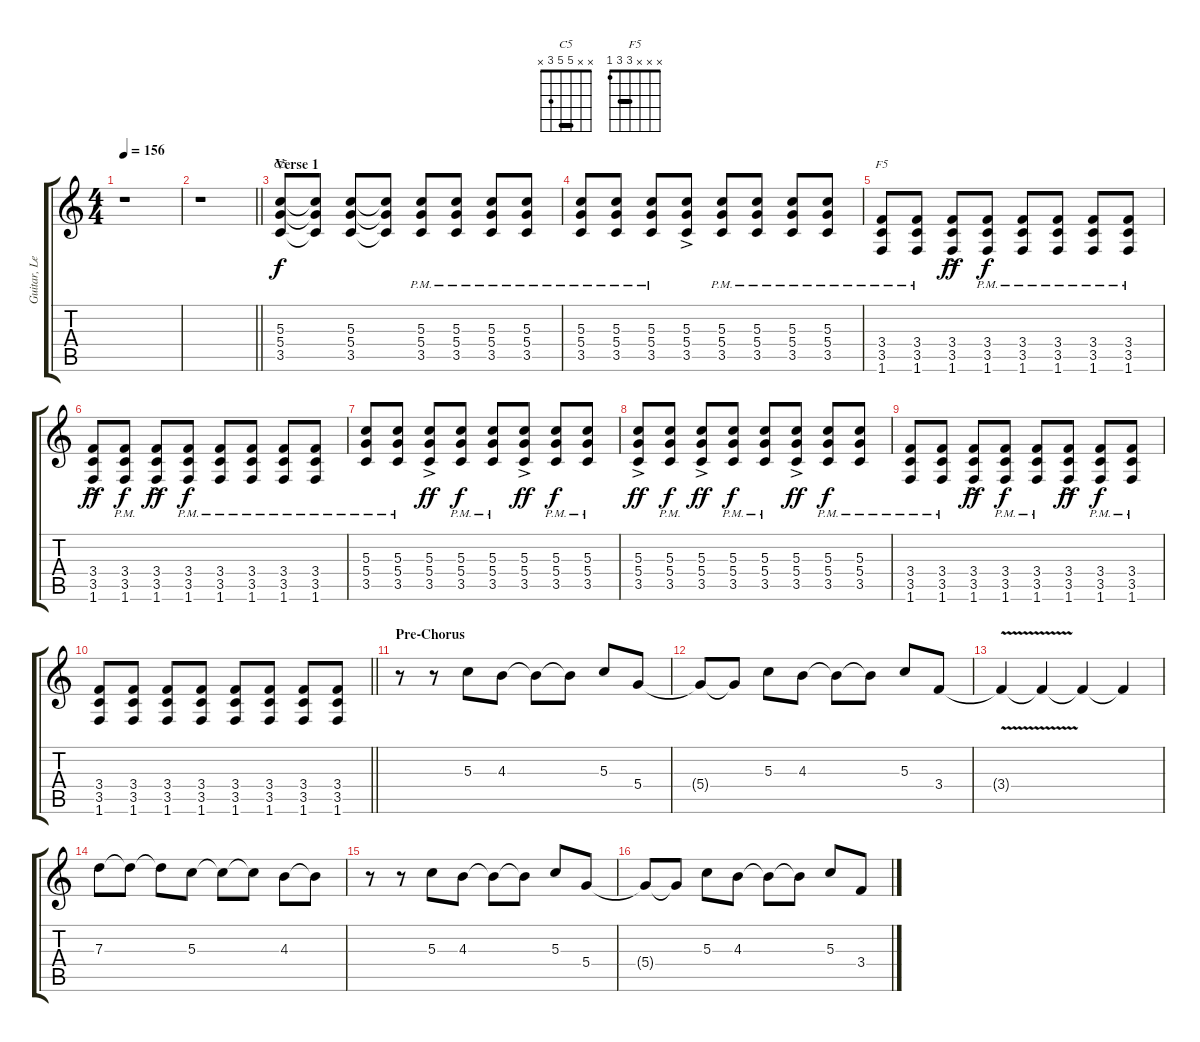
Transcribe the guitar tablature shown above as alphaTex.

\track ("Guitar, Lead" "Guitar, Le") {instrument overdrivenguitar}
\staff {score tabs}
\tuning (E4 B3 G3 D3 A2 E2) {hide}
\chord ("C5" x x 5 5 3 x) {barre 5}
\chord ("F5" x x x 3 3 1) {barre 3}
\ts (4 4)
\tempo 156
\clef g2
\ks c
r.1{dy f} |
\barLineRight lightlight
r.1 |
\section ("" "Verse 1")
(5.3 5.4 3.5).8{ch "C5"} (5.3{t} 5.4{t} 3.5{t}).8 (5.3 5.4 3.5).8 (5.3{t} 5.4{t} 3.5{t}).8 (5.3{pm} 5.4{pm} 3.5{pm}).8 (5.3{pm} 5.4{pm} 3.5{pm}).8 (5.3{pm} 5.4{pm} 3.5{pm}).8 (5.3{pm} 5.4{pm} 3.5{pm}).8 |
(5.3{pm} 5.4{pm} 3.5{pm}).8 (5.3{pm} 5.4{pm} 3.5{pm}).8 (5.3{pm} 5.4{pm} 3.5{pm}).8 (5.3{ac} 5.4{ac} 3.5{ac}).8 (5.3{pm} 5.4{pm} 3.5{pm}).8 (5.3{pm} 5.4{pm} 3.5{pm}).8 (5.3{pm} 5.4{pm} 3.5{pm}).8 (5.3{pm} 5.4{pm} 3.5{pm}).8 |
(3.4{pm} 3.5{pm} 1.6{pm}).8{ch "F5"} (3.4{pm} 3.5{pm} 1.6{pm}).8 (3.4{ac} 3.5{ac} 1.6{ac}).8{dy ff} (3.4{pm} 3.5{pm} 1.6{pm}).8{dy f} (3.4{pm} 3.5{pm} 1.6{pm}).8 (3.4{pm} 3.5{pm} 1.6{pm}).8 (3.4{pm} 3.5{pm} 1.6{pm}).8 (3.4{pm} 3.5{pm} 1.6{pm}).8 |
(3.4{ac} 3.5{ac} 1.6{ac}).8{dy ff} (3.4{pm} 3.5{pm} 1.6{pm}).8{dy f} (3.4{ac} 3.5{ac} 1.6{ac}).8{dy ff} (3.4{pm} 3.5{pm} 1.6{pm}).8{dy f} (3.4{pm} 3.5{pm} 1.6{pm}).8 (3.4{pm} 3.5{pm} 1.6{pm}).8 (3.4{pm} 3.5{pm} 1.6{pm}).8 (3.4{pm} 3.5{pm} 1.6{pm}).8 |
(5.3{pm} 5.4{pm} 3.5{pm}).8 (5.3{pm} 5.4{pm} 3.5{pm}).8 (5.3{ac} 5.4{ac} 3.5{ac}).8{dy ff} (5.3{pm} 5.4{pm} 3.5{pm}).8{dy f} (5.3{pm} 5.4{pm} 3.5{pm}).8 (5.3{ac} 5.4{ac} 3.5{ac}).8{dy ff} (5.3{pm} 5.4{pm} 3.5{pm}).8{dy f} (5.3{pm} 5.4{pm} 3.5{pm}).8 |
(5.3{ac} 5.4{ac} 3.5{ac}).8{dy ff} (5.3{pm} 5.4{pm} 3.5{pm}).8{dy f} (5.3{ac} 5.4{ac} 3.5{ac}).8{dy ff} (5.3{pm} 5.4{pm} 3.5{pm}).8{dy f} (5.3{pm} 5.4{pm} 3.5{pm}).8 (5.3{ac} 5.4{ac} 3.5{ac}).8{dy ff} (5.3{pm} 5.4{pm} 3.5{pm}).8{dy f} (5.3{pm} 5.4{pm} 3.5{pm}).8 |
(3.4{pm} 3.5{pm} 1.6{pm}).8 (3.4{pm} 3.5{pm} 1.6{pm}).8 (3.4{ac} 3.5{ac} 1.6{ac}).8{dy ff} (3.4{pm} 3.5{pm} 1.6{pm}).8{dy f} (3.4{pm} 3.5{pm} 1.6{pm}).8 (3.4{ac} 3.5{ac} 1.6{ac}).8{dy ff} (3.4{pm} 3.5{pm} 1.6{pm}).8{dy f} (3.4{pm} 3.5{pm} 1.6{pm}).8 |
\barLineRight lightlight
(3.4 3.5 1.6).8 (3.4 3.5 1.6).8 (3.4 3.5 1.6).8 (3.4 3.5 1.6).8 (3.4 3.5 1.6).8 (3.4 3.5 1.6).8 (3.4 3.5 1.6).8 (3.4 3.5 1.6).8 |
\section ("" "Pre-Chorus")
r.8 r.8 5.3.8 4.3.8 4.3{t}.8 4.3{t}.8 5.3.8 5.4.8 |
5.4{t}.8 5.4{t}.8 5.3.8 4.3.8 4.3{t}.8 4.3{t}.8 5.3.8 3.4.8 |
3.4{v t}.4 3.4{t}.4 3.4{t}.4 3.4{t}.4 |
7.3.8 7.3{t}.8 7.3{t}.8 5.3.8 5.3{t}.8 5.3{t}.8 4.3.8 4.3{t}.8 |
r.8 r.8 5.3.8 4.3.8 4.3{t}.8 4.3{t}.8 5.3.8 5.4.8 |
5.4{t}.8 5.4{t}.8 5.3.8 4.3.8 4.3{t}.8 4.3{t}.8 5.3.8 3.4.8
